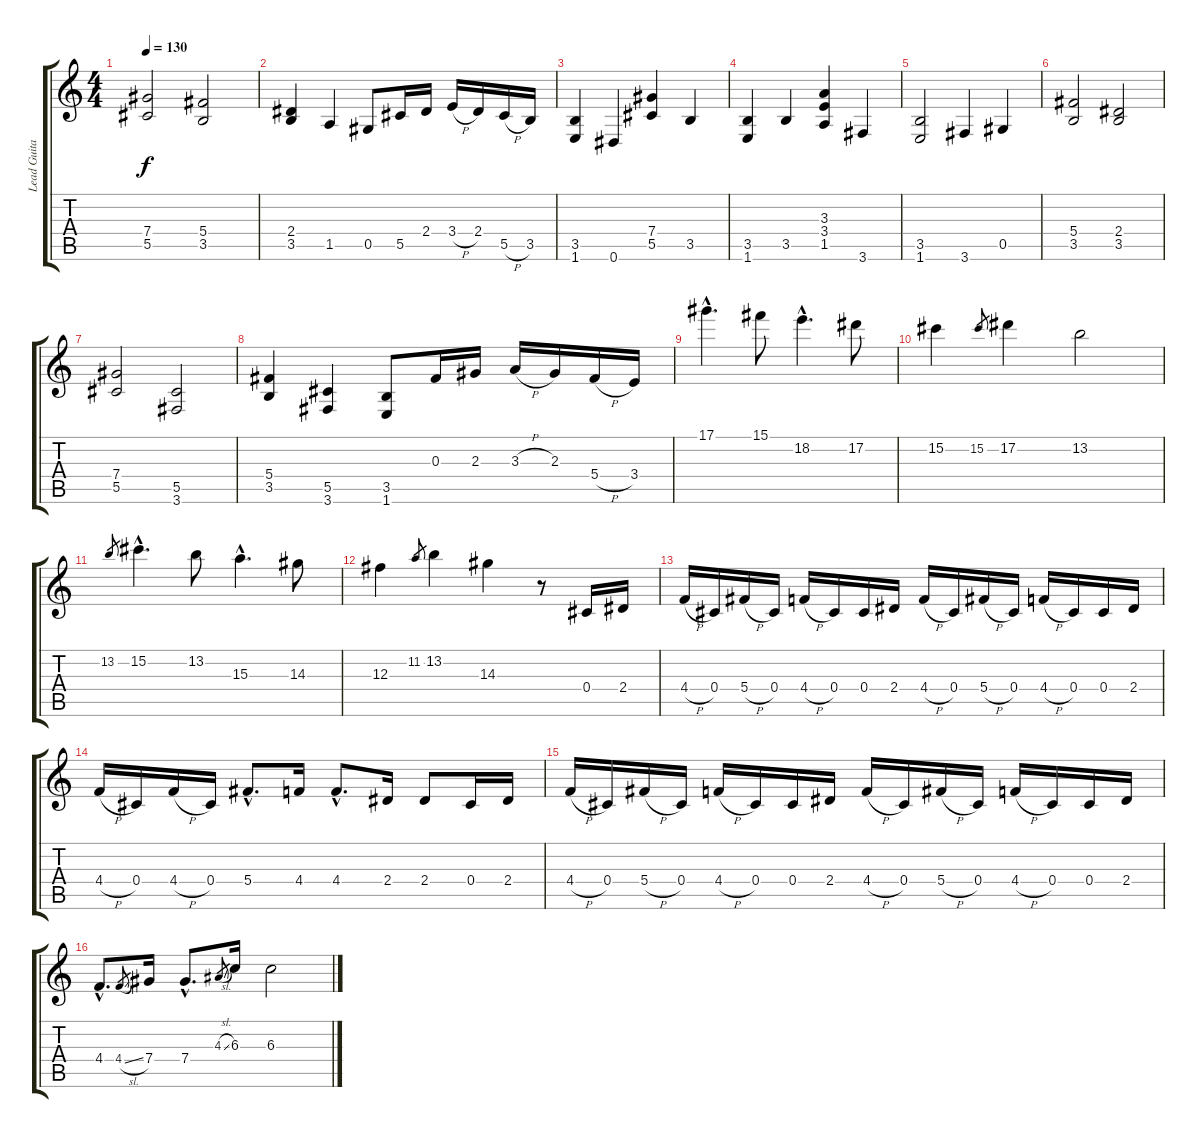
\track ("Lead Guitar I" "Lead Guita") {instrument distortionguitar}
\staff {score tabs}
\tuning (Eb4 Bb3 Gb3 Db3 Ab2 Eb2) {hide}
\ts (4 4)
\tempo 130
\clef g2
\ks c
(7.4 5.5).2{dy f} (5.4 3.5).2 |
(2.4 3.5).4 1.5.4 0.5.8 5.5.16 2.4.16 3.4{h}.16 2.4.16 5.5{h}.16 3.5.16 |
(3.5 1.6).4 0.6.4 (7.4 5.5).4 3.5.4 |
(3.5 1.6).4 3.5.4 (3.3 3.4 1.5).4 3.6.4 |
(3.5 1.6).2 3.6.4 0.5.4 |
(5.4 3.5).2 (2.4 3.5).2 |
(7.4 5.5).2 (5.5 3.6).2 |
(5.4 3.5).4 (5.5 3.6).4 (3.5 1.6).8 0.3.16 2.3.16 3.3{h}.16 2.3.16 5.4{h}.16 3.4.16 |
17.1{hac}.4{d} 15.1.8 18.2{hac}.4{d} 17.2.8 |
15.2.4 15.2.8{gr} 17.2.4 13.2.2 |
13.2.8{gr} 15.2{hac}.4{d} 13.2.8 15.3{hac}.4{d} 14.3.8 |
12.3.4 11.2.8{gr} 13.2.4 14.3.4 r.8 0.4.16 2.4.16 |
4.4{h}.16 0.4.16 5.4{h}.16 0.4.16 4.4{h}.16 0.4.16 0.4.16 2.4.16 4.4{h}.16 0.4.16 5.4{h}.16 0.4.16 4.4{h}.16 0.4.16 0.4.16 2.4.16 |
4.4{h}.16 0.4.16 4.4{h}.16 0.4.16 5.4{hac}.8{d} 4.4.16 4.4{hac}.8{d} 2.4.16 2.4.8 0.4.16 2.4.16 |
4.4{h}.16 0.4.16 5.4{h}.16 0.4.16 4.4{h}.16 0.4.16 0.4.16 2.4.16 4.4{h}.16 0.4.16 5.4{h}.16 0.4.16 4.4{h}.16 0.4.16 0.4.16 2.4.16 |
4.4{hac}.8{d} 4.4{sl}.8{gr} 7.4.16 7.4{hac}.8{d} 4.3{sl}.8{gr} 6.3.16 6.3.2
